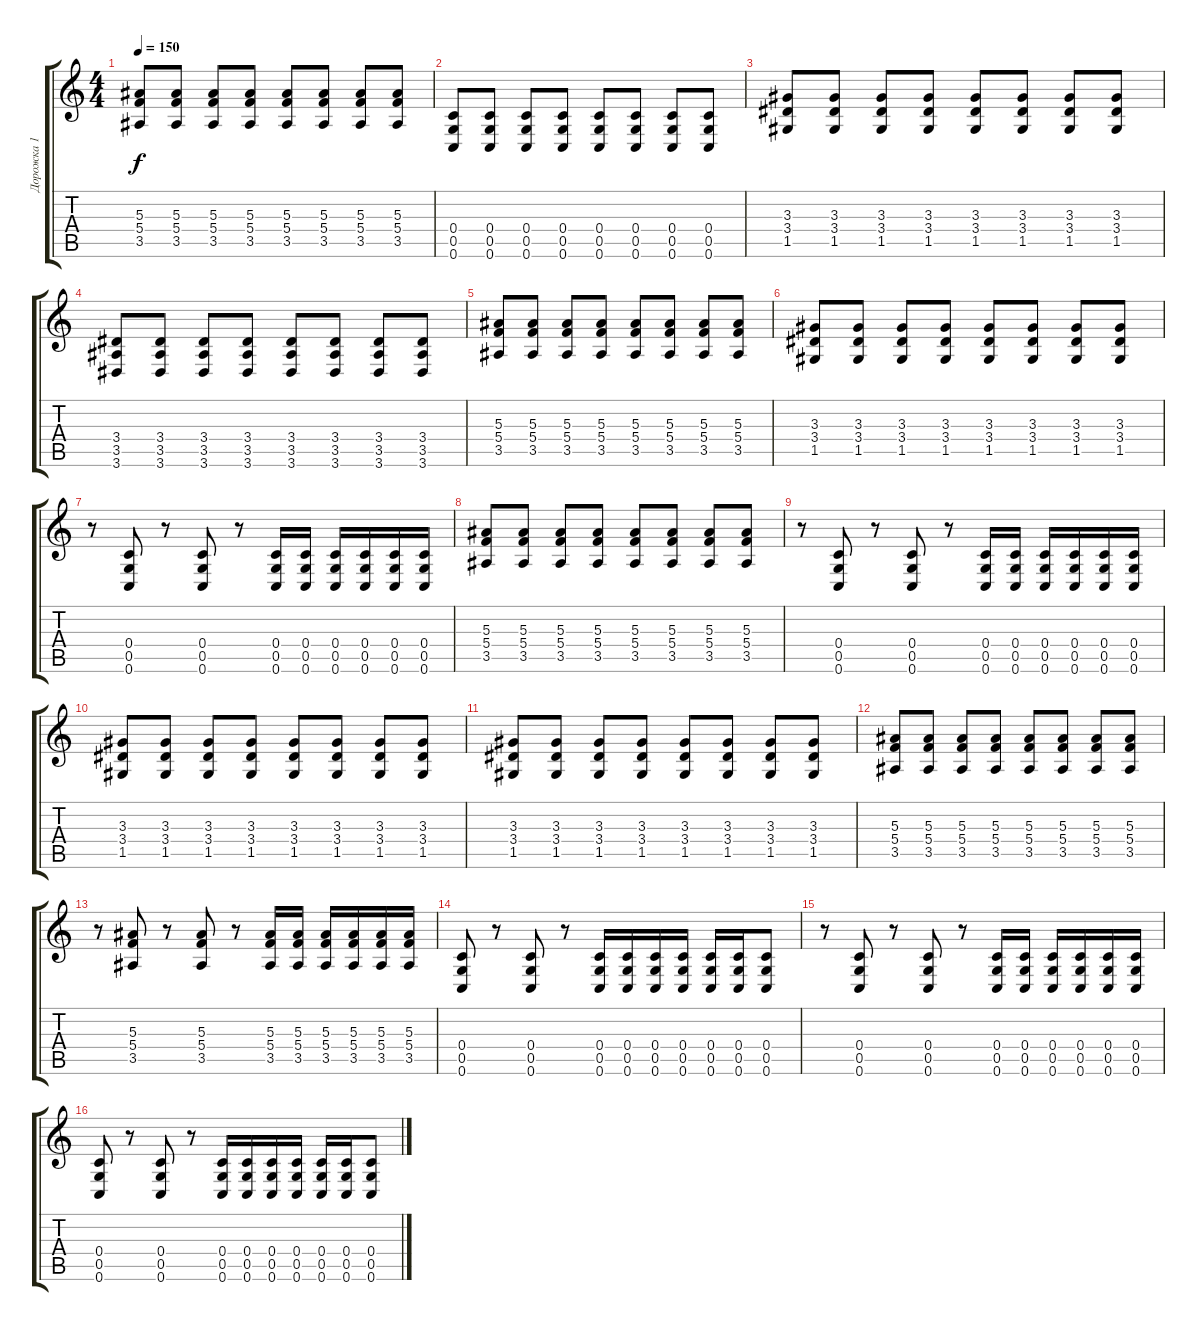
\track ("Дорожка 1" "Дорожка 1") {instrument distortionguitar}
\staff {score tabs}
\tuning (D4 A3 F3 C3 G2 C2) {hide}
\ts (4 4)
\tempo 150
\clef g2
\ks c
(5.3 5.4 3.5).8{dy f} (5.3 5.4 3.5).8 (5.3 5.4 3.5).8 (5.3 5.4 3.5).8 (5.3 5.4 3.5).8 (5.3 5.4 3.5).8 (5.3 5.4 3.5).8 (5.3 5.4 3.5).8 |
(0.4 0.5 0.6).8 (0.4 0.5 0.6).8 (0.4 0.5 0.6).8 (0.4 0.5 0.6).8 (0.4 0.5 0.6).8 (0.4 0.5 0.6).8 (0.4 0.5 0.6).8 (0.4 0.5 0.6).8 |
(3.3 3.4 1.5).8 (3.3 3.4 1.5).8 (3.3 3.4 1.5).8 (3.3 3.4 1.5).8 (3.3 3.4 1.5).8 (3.3 3.4 1.5).8 (3.3 3.4 1.5).8 (3.3 3.4 1.5).8 |
(3.4 3.5 3.6).8 (3.4 3.5 3.6).8 (3.4 3.5 3.6).8 (3.4 3.5 3.6).8 (3.4 3.5 3.6).8 (3.4 3.5 3.6).8 (3.4 3.5 3.6).8 (3.4 3.5 3.6).8 |
(5.3 5.4 3.5).8 (5.3 5.4 3.5).8 (5.3 5.4 3.5).8 (5.3 5.4 3.5).8 (5.3 5.4 3.5).8 (5.3 5.4 3.5).8 (5.3 5.4 3.5).8 (5.3 5.4 3.5).8 |
(3.3 3.4 1.5).8 (3.3 3.4 1.5).8 (3.3 3.4 1.5).8 (3.3 3.4 1.5).8 (3.3 3.4 1.5).8 (3.3 3.4 1.5).8 (3.3 3.4 1.5).8 (3.3 3.4 1.5).8 |
r.8 (0.4 0.5 0.6).8 r.8 (0.4 0.5 0.6).8 r.8 (0.4 0.5 0.6).16 (0.4 0.5 0.6).16 (0.4 0.5 0.6).16 (0.4 0.5 0.6).16 (0.4 0.5 0.6).16 (0.4 0.5 0.6).16 |
(5.3 5.4 3.5).8 (5.3 5.4 3.5).8 (5.3 5.4 3.5).8 (5.3 5.4 3.5).8 (5.3 5.4 3.5).8 (5.3 5.4 3.5).8 (5.3 5.4 3.5).8 (5.3 5.4 3.5).8 |
r.8 (0.4 0.5 0.6).8 r.8 (0.4 0.5 0.6).8 r.8 (0.4 0.5 0.6).16 (0.4 0.5 0.6).16 (0.4 0.5 0.6).16 (0.4 0.5 0.6).16 (0.4 0.5 0.6).16 (0.4 0.5 0.6).16 |
(3.3 3.4 1.5).8 (3.3 3.4 1.5).8 (3.3 3.4 1.5).8 (3.3 3.4 1.5).8 (3.3 3.4 1.5).8 (3.3 3.4 1.5).8 (3.3 3.4 1.5).8 (3.3 3.4 1.5).8 |
(3.3 3.4 1.5).8 (3.3 3.4 1.5).8 (3.3 3.4 1.5).8 (3.3 3.4 1.5).8 (3.3 3.4 1.5).8 (3.3 3.4 1.5).8 (3.3 3.4 1.5).8 (3.3 3.4 1.5).8 |
(5.3 5.4 3.5).8 (5.3 5.4 3.5).8 (5.3 5.4 3.5).8 (5.3 5.4 3.5).8 (5.3 5.4 3.5).8 (5.3 5.4 3.5).8 (5.3 5.4 3.5).8 (5.3 5.4 3.5).8 |
r.8 (5.3 5.4 3.5).8 r.8 (5.3 5.4 3.5).8 r.8 (5.3 5.4 3.5).16 (5.3 5.4 3.5).16 (5.3 5.4 3.5).16 (5.3 5.4 3.5).16 (5.3 5.4 3.5).16 (5.3 5.4 3.5).16 |
(0.4 0.5 0.6).8 r.8 (0.4 0.5 0.6).8 r.8 (0.4 0.5 0.6).16 (0.4 0.5 0.6).16 (0.4 0.5 0.6).16 (0.4 0.5 0.6).16 (0.4 0.5 0.6).16 (0.4 0.5 0.6).16 (0.4 0.5 0.6).8 |
r.8 (0.4 0.5 0.6).8 r.8 (0.4 0.5 0.6).8 r.8 (0.4 0.5 0.6).16 (0.4 0.5 0.6).16 (0.4 0.5 0.6).16 (0.4 0.5 0.6).16 (0.4 0.5 0.6).16 (0.4 0.5 0.6).16 |
(0.4 0.5 0.6).8 r.8 (0.4 0.5 0.6).8 r.8 (0.4 0.5 0.6).16 (0.4 0.5 0.6).16 (0.4 0.5 0.6).16 (0.4 0.5 0.6).16 (0.4 0.5 0.6).16 (0.4 0.5 0.6).16 (0.4 0.5 0.6).8
